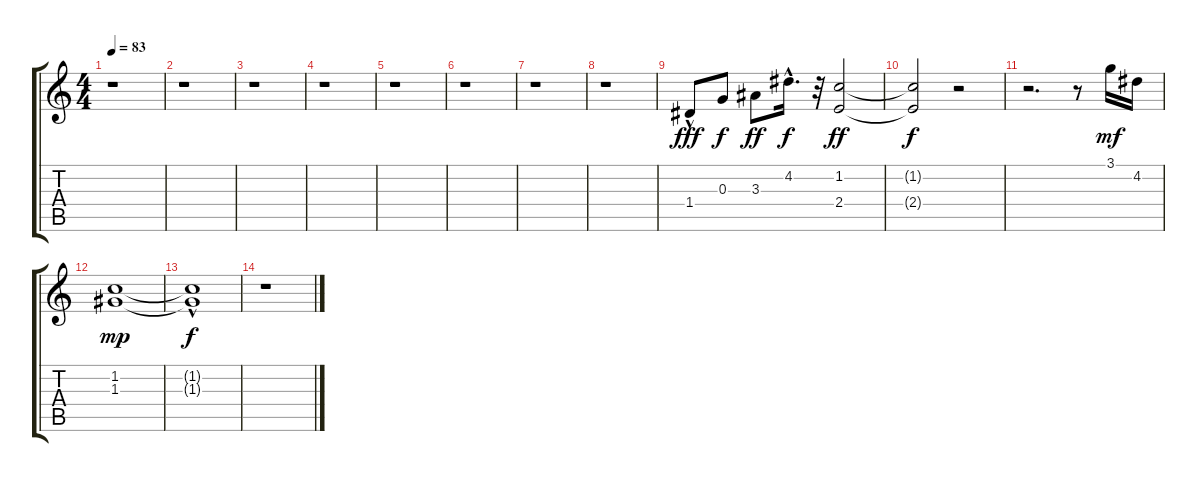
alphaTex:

\track "" {instrument electricguitarjazz}
\staff {score tabs}
\tuning (E4 B3 G3 D3 A2 E2) {hide}
\ts (4 4)
\tempo 83
\clef g2
\ks c
r.1{dy f} |
r.1 |
r.1 |
r.1 |
r.1 |
r.1 |
r.1 |
r.1 |
1.4{hac}.8{dy fff} 0.3.8{dy f} 3.3.8{dy ff} 4.2{hac}.16{d dy f} r.32 (1.2 2.4).2{dy ff} |
(1.2{t} 2.4{t}).2{dy f} r.2 |
r.2{d} r.8 3.1.16{dy mf} 4.2.16 |
(1.2 1.3).1{dy mp} |
(1.2{t} 1.3{hac t}).1{dy f} |
r.1
